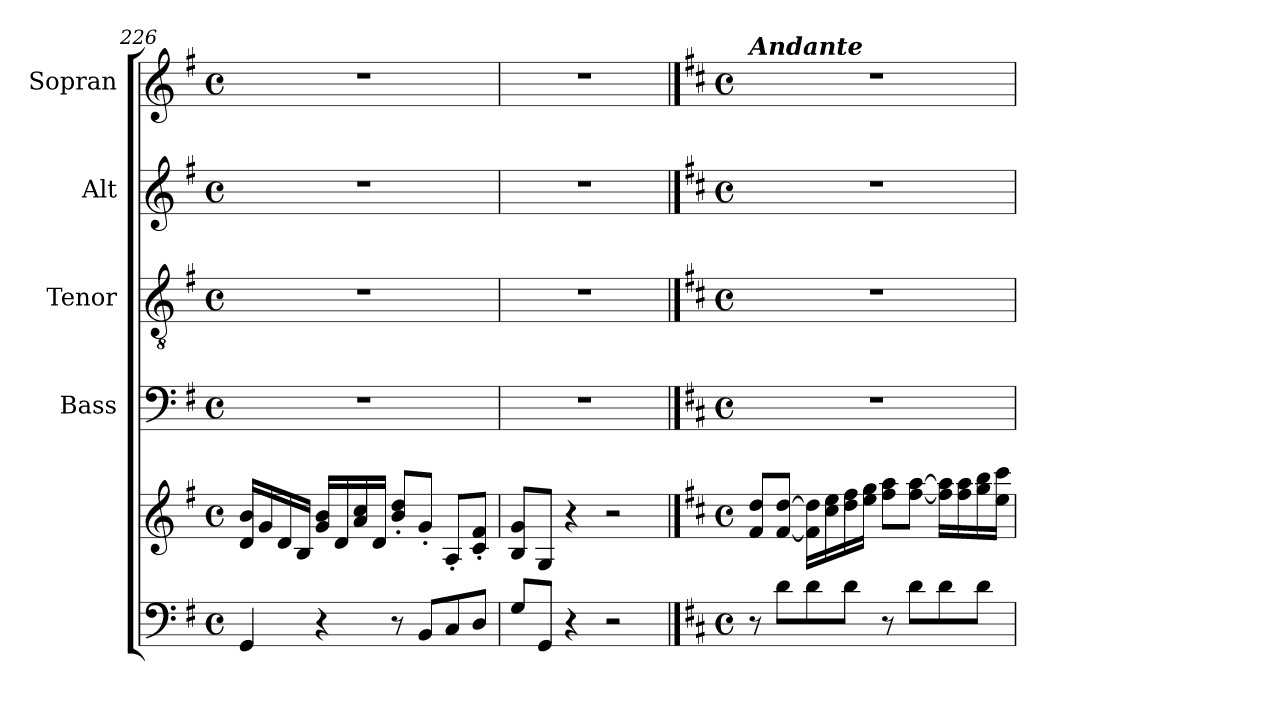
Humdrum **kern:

**kern	**kern	**kern	**kern	**kern	**kern
*part5	*part5	*part4	*part3	*part2	*part1
*staff6	*staff5	*staff4	*staff3	*staff2	*staff1
*	*	*I"Bass	*I"Tenor	*I"Alt	*I"Sopran
*	*	*I'B.	*I'T.	*I'A.	*I'S.
*clefF4	*clefG2	*clefF4	*clefGv2	*clefG2	*clefG2
*k[f#]	*k[f#]	*k[f#]	*k[f#]	*k[f#]	*k[f#]
*G:	*G:	*G:	*G:	*G:	*G:
*M4/4	*M4/4	*M4/4	*M4/4	*M4/4	*M4/4
*met(c)	*met(c)	*met(c)	*met(c)	*met(c)	*met(c)
=226	=226	=226	=226	=226	=226
4GG/	16d/ 16b/LL	1r	1r	1r	1r
.	16g/	.	.	.	.
.	16d/	.	.	.	.
.	16B/JJ	.	.	.	.
4r	16g/ 16b/LL	.	.	.	.
.	16d/	.	.	.	.
.	16a/ 16cc/	.	.	.	.
.	16d/JJ	.	.	.	.
8r	8b/'< 8dd/'<L	.	.	.	.
8BB/L	8g'</J	.	.	.	.
8C/	8A'</L	.	.	.	.
8D/J	8c/'< 8f#/'<J	.	.	.	.
=227	=227	=227	=227	=227	=227
8G/L	8B/ 8g/L	1r	1r	1r	1r
8GG/J	8G/J	.	.	.	.
4r	4r	.	.	.	.
2r	2r	.	.	.	.
!!LO:PB:g=z
==228	==228	==228	==228	==228	==228
*k[f#c#]	*k[f#c#]	*k[f#c#]	*k[f#c#]	*k[f#c#]	*k[f#c#]
*D:	*D:	*D:	*D:	*D:	*D:
*M4/4	*M4/4	*M4/4	*M4/4	*M4/4	*M4/4
*met(c)	*met(c)	*met(c)	*met(c)	*met(c)	*met(c)
!	!	!	!	!	!LO:TX:a:Bi:t=Andante
8r	8f#/ 8dd/L	1r	1r	1r	1r
8d\L	[8f#/ [8dd/J	.	.	.	.
8d\	16f#\] 16dd\]LL	.	.	.	.
.	16cc#\ 16ee\	.	.	.	.
8d\J	16dd\ 16ff#\	.	.	.	.
.	16ee\ 16gg\JJ	.	.	.	.
8r	8ff#\ 8aa\L	.	.	.	.
8d\L	[8ff#\ [8aa\J	.	.	.	.
8d\	16ff#\] 16aa\]LL	.	.	.	.
.	16ff#\ 16aa\	.	.	.	.
8d\J	16gg\ 16bb\	.	.	.	.
.	16ee\ 16ccc#\JJ	.	.	.	.
=	=	=	=	=	=
*-	*-	*-	*-	*-	*-
